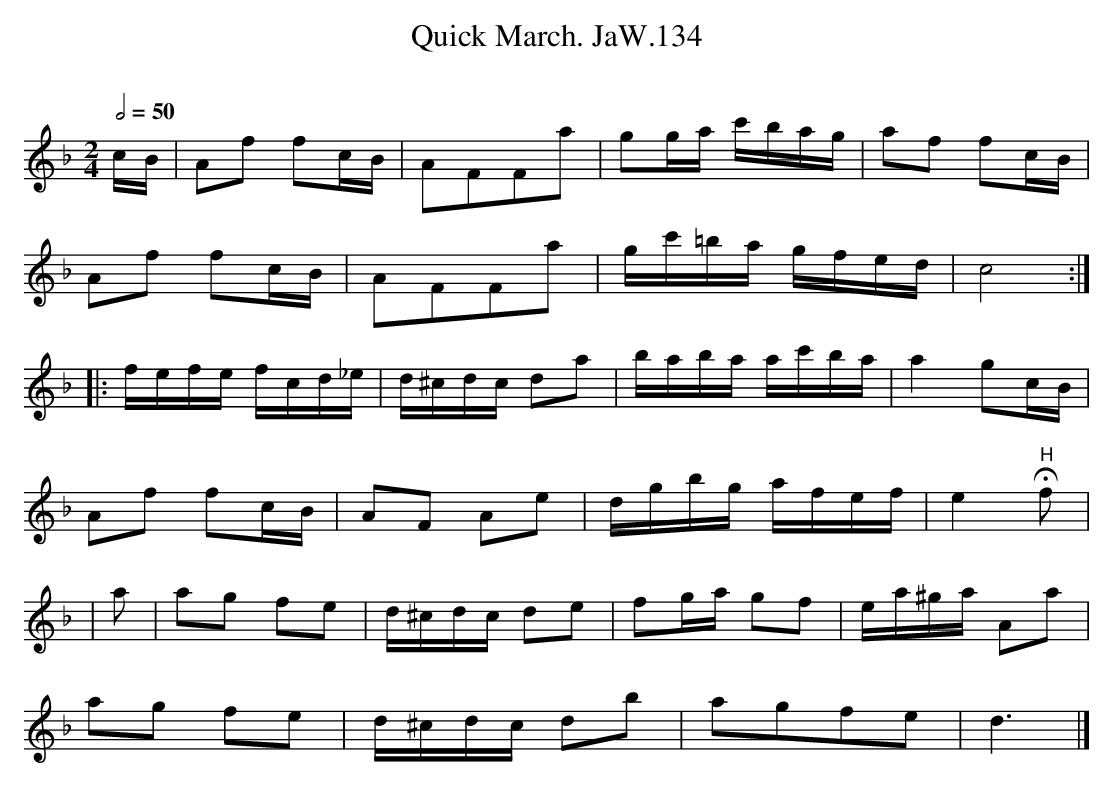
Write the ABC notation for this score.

X:1
T:Quick March. JaW.134
M:2/4
L:1/8
Q:1/2=50
O:
K:F
c/B/|Af fc/B/|AFFa|gg/a/ c'/b/a/g/|af fc/B/|
Af fc/B/|AFFa|g/c'/=b/a/ g/f/e/d/|c4:|
|:f/e/f/e/ f/c/d/_e/|d/^c/d/c/ da|b/a/b/a/ a/c'/b/a/|a2 gc/B/|
Af fc/B/|AF Ae|d/g/b/g/ a/f/e/f/|e2 H"H"f|
|a|ag fe|d/^c/d/c/ de|fg/a/ gf|e/a/^g/a/ Aa|
ag fe|d/^c/d/c/ db|agfe|d3|]
